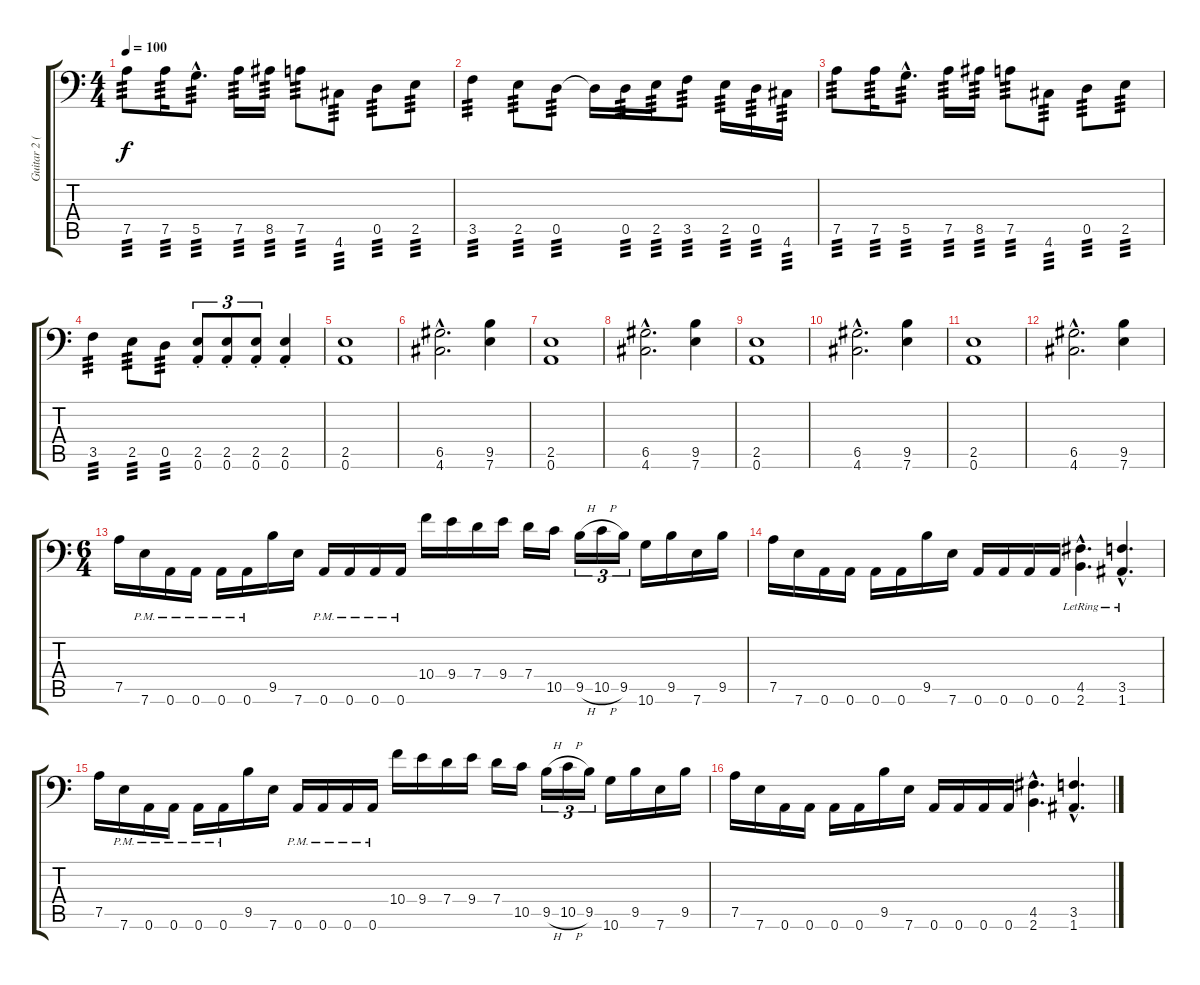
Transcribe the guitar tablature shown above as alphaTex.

\track ("Guitar 2 (Main)" "Guitar 2 (") {instrument distortionguitar}
\staff {score tabs}
\tuning (A3 E3 C3 G2 D2 A1) {hide}
\ts (4 4)
\tempo 100
\clef f4
\ks c
7.5.8{tp 3 dy f volume 16} 7.5.16{tp 3} 5.5{hac}.8{d tp 3} 7.5.16{tp 3} 8.5.16{tp 3} 7.5.8{tp 3} 4.6.8{tp 3} 0.5.8{tp 3} 2.5.8{tp 3} |
3.5.4{tp 3} 2.5.8{tp 3} 0.5.8{tp 3} 0.5{t}.16 0.5.16{tp 3} 2.5.16{tp 3} 3.5.8{tp 3} 2.5.16{tp 3} 0.5.16{tp 3} 4.6.16{tp 3} |
7.5.8{tp 3} 7.5.16{tp 3} 5.5{hac}.8{d tp 3} 7.5.16{tp 3} 8.5.16{tp 3} 7.5.8{tp 3} 4.6.8{tp 3} 0.5.8{tp 3} 2.5.8{tp 3} |
3.5.4{tp 3} 2.5.8{tp 3} 0.5.8{tp 3} (2.5{st} 0.6{st}).8{tu (3 2)} (2.5{st} 0.6{st}).8{tu (3 2)} (2.5{st} 0.6{st}).8{tu (3 2)} (2.5{st} 0.6{st}).4 |
(2.5 0.6).1 |
(6.5{hac} 4.6{hac}).2{d} (9.5 7.6).4 |
(2.5 0.6).1 |
(6.5{hac} 4.6{hac}).2{d} (9.5 7.6).4 |
(2.5 0.6).1 |
(6.5{hac} 4.6{hac}).2{d} (9.5 7.6).4 |
(2.5 0.6).1 |
(6.5{hac} 4.6{hac}).2{d} (9.5 7.6).4 |
\ts (6 4)
7.5.16 7.6{pm}.16 0.6{pm}.16 0.6{pm}.16 0.6{pm}.16 0.6{pm}.16 9.5.16 7.6.16 0.6{pm}.16 0.6{pm}.16 0.6{pm}.16 0.6{pm}.16 10.4.16 9.4.16 7.4.16 9.4.16 7.4.16 10.5.16 9.5{h}.16{tu (3 2)} 10.5{h}.16{tu (3 2)} 9.5.16{tu (3 2)} 10.6.16 9.5.16 7.6.16 9.5.16 |
7.5.16 7.6.16 0.6.16 0.6.16 0.6.16 0.6.16 9.5.16 7.6.16 0.6.16 0.6.16 0.6.16 0.6.16 (4.5{hac} 2.6{hac lr}).4{d} (3.5{hac} 1.6{hac lr}).4{d} |
7.5.16 7.6{pm}.16 0.6{pm}.16 0.6{pm}.16 0.6{pm}.16 0.6{pm}.16 9.5.16 7.6.16 0.6{pm}.16 0.6{pm}.16 0.6{pm}.16 0.6{pm}.16 10.4.16 9.4.16 7.4.16 9.4.16 7.4.16 10.5.16 9.5{h}.16{tu (3 2)} 10.5{h}.16{tu (3 2)} 9.5.16{tu (3 2)} 10.6.16 9.5.16 7.6.16 9.5.16 |
7.5.16 7.6.16 0.6.16 0.6.16 0.6.16 0.6.16 9.5.16 7.6.16 0.6.16 0.6.16 0.6.16 0.6.16 (4.5{hac} 2.6{hac}).4{d} (3.5{hac} 1.6{hac}).4{d}
